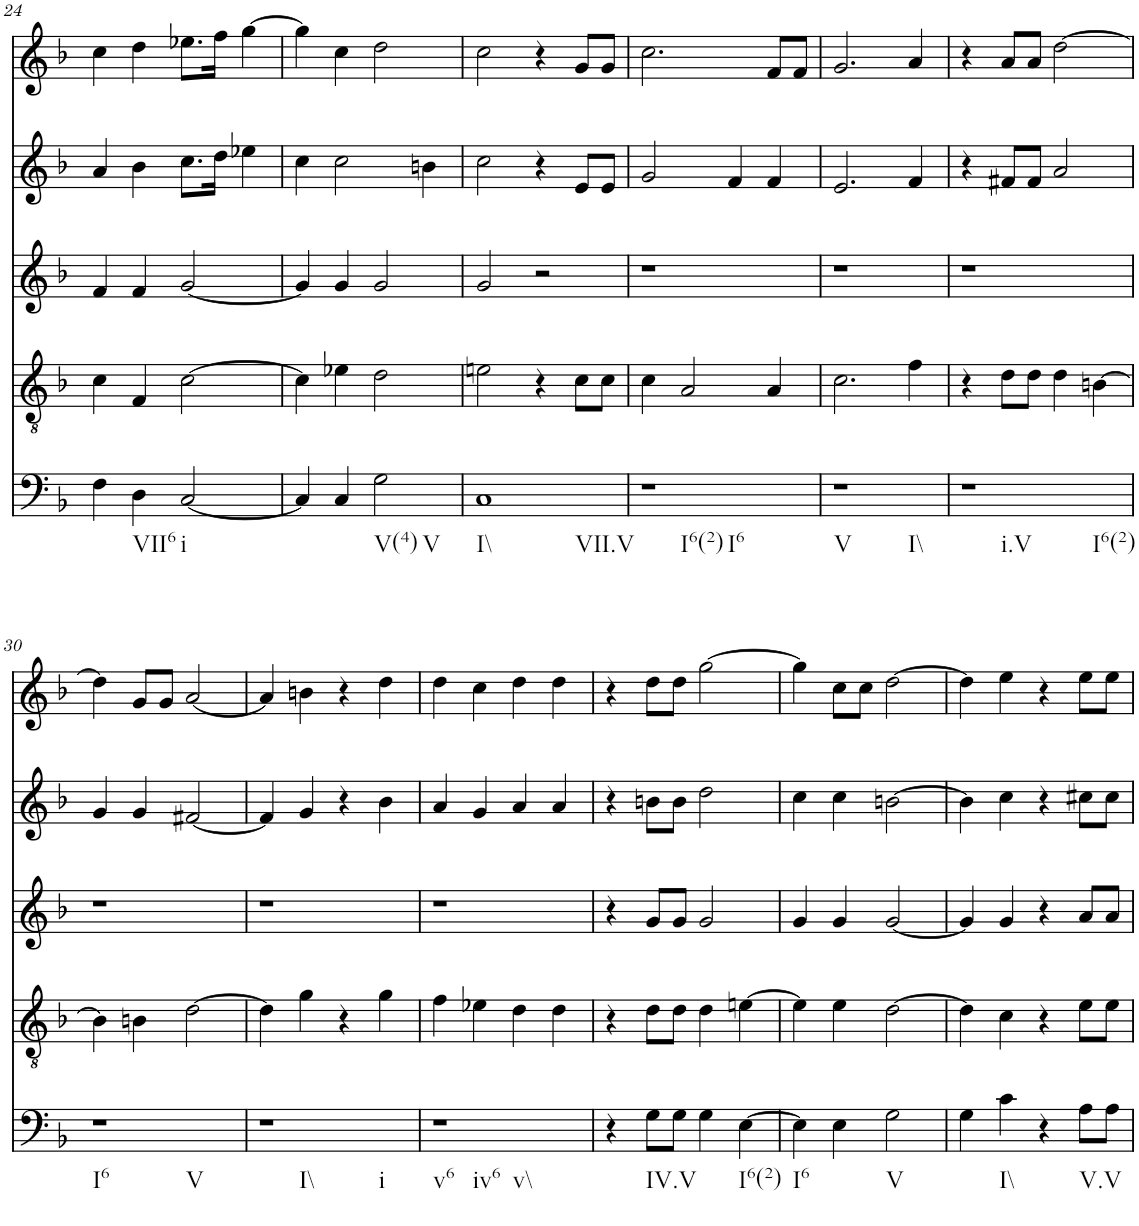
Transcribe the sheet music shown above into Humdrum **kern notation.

**kern	**kern	**kern	**kern	**kern
*part5	*part4	*part3	*part2	*part1
*staff5	*staff4	*staff3	*staff2	*staff1
*I"vox	*I"vox	*I"vox	*I"vox	*I"vox
!!LO:PB:g=z
*clefF4	*clefGv2	*clefG2	*clefG2	*clefG2
*k[b-]	*k[b-]	*k[b-]	*k[b-]	*k[b-]
*M4/4	*M4/4	*M4/4	*M4/4	*M4/4
=24	=24	=24	=24	=24
4F\	4c\	4f/	4a/	4cc\
!LO:TX:b:t=VII6	!	!	!	!
4D\	4F/	4f/	4b-\	4dd\
!LO:TX:b:t=i	!	!	!	!
[2C/	[2c\	[2g/	8.cc\L	8.ee-X\L
.	.	.	16dd\Jk	16ff\Jk
.	.	.	4ee-X\	[4gg\
=25	=25	=25	=25	=25
4C/]	4c\]	4g/]	4cc\	4gg\]
4C/	4e-X\	4g/	2cc\	4cc\
!LO:TX:b:t=V(4)	!	!	!	!
!LO:TX:b:t=V	!	!	!	!
2G\	2d\	2g/	.	2dd\
.	.	.	4bn\	.
=26	=26	=26	=26	=26
!LO:TX:b:t=I\\	!	!	!	!
!LO:TX:b:t=VII.V	!	!	!	!
1C	2en\	2g/	2cc\	2cc\
.	4r	2r	4r	4r
.	8c\L	.	8e/L	8g/L
.	8c\J	.	8e/J	8g/J
=27	=27	=27	=27	=27
!LO:TX:b:t=I6(2)	!	!	!	!
!LO:TX:b:t=I6	!	!	!	!
1r	4c\	1r	2g/	2.cc\
.	2A/	.	.	.
.	.	.	4f/	.
.	4A/	.	4f/	8f/L
.	.	.	.	8f/J
=28	=28	=28	=28	=28
!LO:TX:b:t=V	!	!	!	!
!LO:TX:b:t=I\\	!	!	!	!
1r	2.c\	1r	2.e/	2.g/
.	4f\	.	4f/	4a/
=29	=29	=29	=29	=29
!LO:TX:b:t=i.V	!	!	!	!
!LO:TX:b:t=I6(2)	!	!	!	!
1r	4r	1r	4r	4r
.	8d\L	.	8f#X/L	8a/L
.	8d\J	.	8f#/J	8a/J
.	4d\	.	2a/	[2dd\
.	[4Bn\	.	.	.
!!LO:LB:g=z
=30	=30	=30	=30	=30
!LO:TX:b:t=I6	!	!	!	!
!LO:TX:b:t=V	!	!	!	!
1r	4B\]	1r	4g/	4dd\]
.	4Bn\	.	4g/	8g/L
.	.	.	.	8g/J
.	[2d\	.	[2f#X/	[2a/
=31	=31	=31	=31	=31
!LO:TX:b:t=I\\	!	!	!	!
!LO:TX:b:t=i	!	!	!	!
1r	4d\]	1r	4f#/]	4a/]
.	4g\	.	4g/	4bn\
.	4r	.	4r	4r
.	4g\	.	4b-\	4dd\
=32	=32	=32	=32	=32
!LO:TX:b:t=v6	!	!	!	!
!LO:TX:b:t=iv6	!	!	!	!
!LO:TX:b:t=v\\	!	!	!	!
1r	4f\	1r	4a/	4dd\
.	4e-X\	.	4g/	4cc\
.	4d\	.	4a/	4dd\
.	4d\	.	4a/	4dd\
=33	=33	=33	=33	=33
4r	4r	4r	4r	4r
!LO:TX:b:t=IV.V	!	!	!	!
8G\L	8d\L	8g/L	8bn\L	8dd\L
8G\J	8d\J	8g/J	8b\J	8dd\J
4G\	4d\	2g/	2dd\	[2gg\
!LO:TX:b:t=I6(2)	!	!	!	!
[4E\	[4en\	.	.	.
=34	=34	=34	=34	=34
!LO:TX:b:t=I6	!	!	!	!
4E\]	4e\]	4g/	4cc\	4gg\]
4E\	4e\	4g/	4cc\	8cc\L
.	.	.	.	8cc\J
!LO:TX:b:t=V	!	!	!	!
2G\	[2d\	[2g/	[2bn\	[2dd\
=35	=35	=35	=35	=35
4G\	4d\]	4g/]	4b\]	4dd\]
!LO:TX:b:t=I\\	!	!	!	!
4c\	4c\	4g/	4cc\	4ee\
4r	4r	4r	4r	4r
!LO:TX:b:t=V.V	!	!	!	!
8A\L	8e\L	8a/L	8cc#X\L	8ee\L
8A\J	8e\J	8a/J	8cc#\J	8ee\J
=	=	=	=	=
*-	*-	*-	*-	*-
